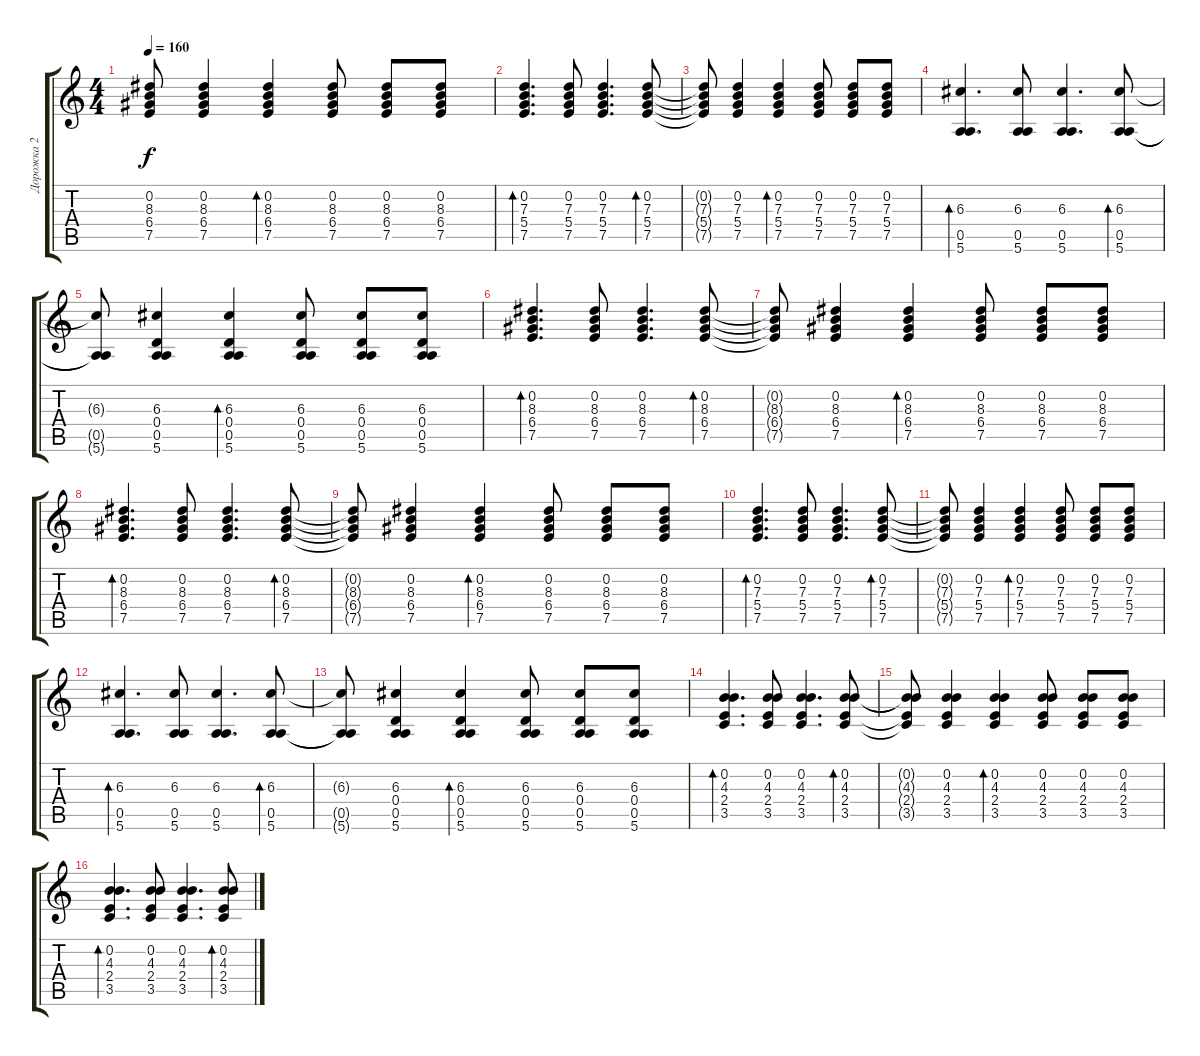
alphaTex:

\track ("Дорожка 2" "Дорожка 2") {instrument acousticguitarnylon}
\staff {score tabs}
\tuning (E4 B3 G3 D3 A2 E2) {hide}
\ts (4 4)
\tempo 160
\clef g2
\ks c
(0.2{t} 8.3{t} 6.4{t} 7.5{t}).8{dy f} (0.2 8.3 6.4 7.5).4 (0.2 8.3 6.4 7.5).4{bd 60} (0.2 8.3 6.4 7.5).8 (0.2 8.3 6.4 7.5).8 (0.2 8.3 6.4 7.5).8 |
(0.2 7.3 5.4 7.5).4{d bd 60} (0.2 7.3 5.4 7.5).8 (0.2 7.3 5.4 7.5).4{d} (0.2 7.3 5.4 7.5).8{bd 60} |
(0.2{t} 7.3{t} 5.4{t} 7.5{t}).8 (0.2 7.3 5.4 7.5).4 (0.2 7.3 5.4 7.5).4{bd 60} (0.2 7.3 5.4 7.5).8 (0.2 7.3 5.4 7.5).8 (0.2 7.3 5.4 7.5).8 |
(6.3 0.5 5.6).4{d bd 60} (6.3 0.5 5.6).8 (6.3 0.5 5.6).4{d} (6.3 0.5 5.6).8{bd 60} |
(6.3{t} 0.5{t} 5.6{t}).8 (6.3 0.4 0.5 5.6).4 (6.3 0.4 0.5 5.6).4{bd 60} (6.3 0.4 0.5 5.6).8 (6.3 0.4 0.5 5.6).8 (6.3 0.4 0.5 5.6).8 |
(0.2 8.3 6.4 7.5).4{d bd 60} (0.2 8.3 6.4 7.5).8 (0.2 8.3 6.4 7.5).4{d} (0.2 8.3 6.4 7.5).8{bd 60} |
(0.2{t} 8.3{t} 6.4{t} 7.5{t}).8 (0.2 8.3 6.4 7.5).4 (0.2 8.3 6.4 7.5).4{bd 60} (0.2 8.3 6.4 7.5).8 (0.2 8.3 6.4 7.5).8 (0.2 8.3 6.4 7.5).8 |
(0.2 8.3 6.4 7.5).4{d bd 60} (0.2 8.3 6.4 7.5).8 (0.2 8.3 6.4 7.5).4{d} (0.2 8.3 6.4 7.5).8{bd 60} |
(0.2{t} 8.3{t} 6.4{t} 7.5{t}).8 (0.2 8.3 6.4 7.5).4 (0.2 8.3 6.4 7.5).4{bd 60} (0.2 8.3 6.4 7.5).8 (0.2 8.3 6.4 7.5).8 (0.2 8.3 6.4 7.5).8 |
(0.2 7.3 5.4 7.5).4{d bd 60} (0.2 7.3 5.4 7.5).8 (0.2 7.3 5.4 7.5).4{d} (0.2 7.3 5.4 7.5).8{bd 60} |
(0.2{t} 7.3{t} 5.4{t} 7.5{t}).8 (0.2 7.3 5.4 7.5).4 (0.2 7.3 5.4 7.5).4{bd 60} (0.2 7.3 5.4 7.5).8 (0.2 7.3 5.4 7.5).8 (0.2 7.3 5.4 7.5).8 |
(6.3 0.5 5.6).4{d bd 60} (6.3 0.5 5.6).8 (6.3 0.5 5.6).4{d} (6.3 0.5 5.6).8{bd 60} |
(6.3{t} 0.5{t} 5.6{t}).8 (6.3 0.4 0.5 5.6).4 (6.3 0.4 0.5 5.6).4{bd 60} (6.3 0.4 0.5 5.6).8 (6.3 0.4 0.5 5.6).8 (6.3 0.4 0.5 5.6).8 |
(0.2 4.3 2.4 3.5).4{d bd 60} (0.2 4.3 2.4 3.5).8 (0.2 4.3 2.4 3.5).4{d} (0.2 4.3 2.4 3.5).8{bd 60} |
(0.2{t} 4.3{t} 2.4{t} 3.5{t}).8 (0.2 4.3 2.4 3.5).4 (0.2 4.3 2.4 3.5).4{bd 60} (0.2 4.3 2.4 3.5).8 (0.2 4.3 2.4 3.5).8 (0.2 4.3 2.4 3.5).8 |
(0.2 4.3 2.4 3.5).4{d bd 60} (0.2 4.3 2.4 3.5).8 (0.2 4.3 2.4 3.5).4{d} (0.2 4.3 2.4 3.5).8{bd 60}
